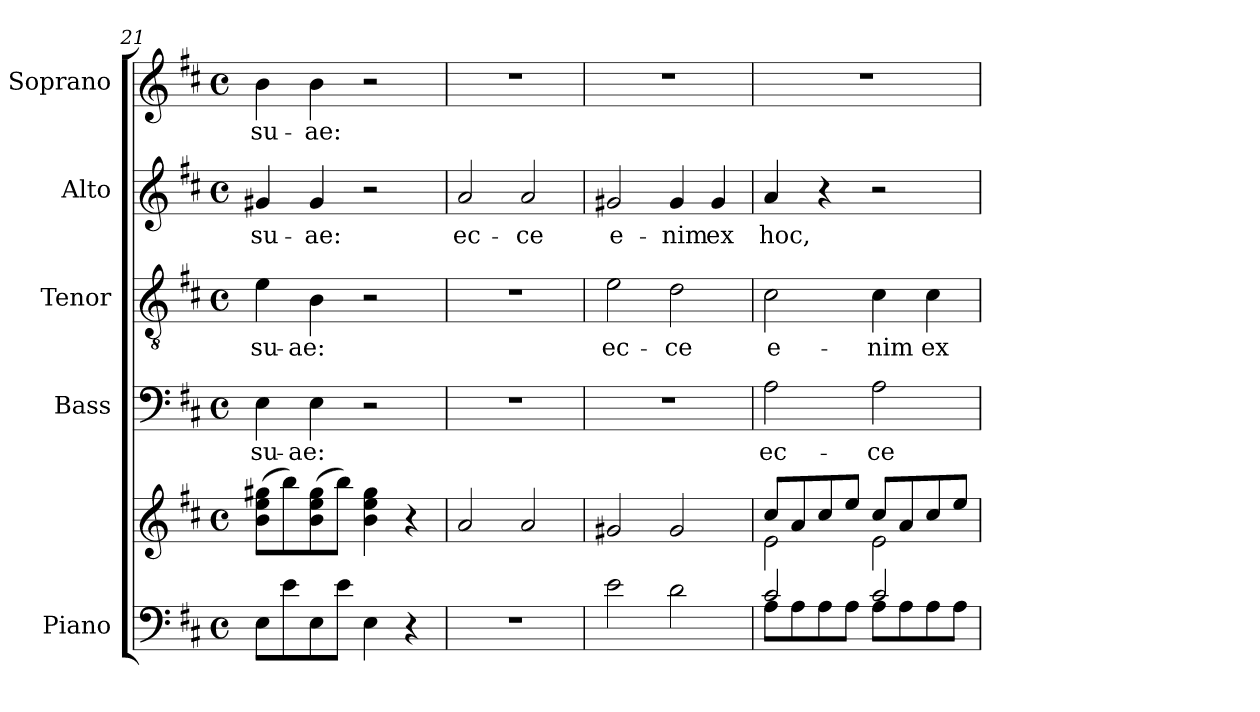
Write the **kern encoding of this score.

**kern	**kern	**kern	**text	**kern	**text	**kern	**text	**kern	**text
*part5	*part5	*part4	*part4	*part3	*part3	*part2	*part2	*part1	*part1
*staff6	*staff5	*staff4	*staff4	*staff3	*staff3	*staff2	*staff2	*staff1	*staff1
*I"Piano	*	*I"Bass	*	*I"Tenor	*	*I"Alto	*	*I"Soprano	*
*I'Pno.	*	*I'B.	*	*I'T.	*	*I'A.	*	*I'S.	*
*clefF4	*clefG2	*clefF4	*	*clefGv2	*	*clefG2	*	*clefG2	*
*	*	*	*	*ITrd7c12	*	*	*	*	*
*k[f#c#]	*k[f#c#]	*k[f#c#]	*	*k[f#c#]	*	*k[f#c#]	*	*k[f#c#]	*
*D:	*D:	*D:	*	*D:	*	*D:	*	*D:	*
*M4/4	*M4/4	*M4/4	*	*M4/4	*	*M4/4	*	*M4/4	*
*met(c)	*met(c)	*met(c)	*	*met(c)	*	*met(c)	*	*met(c)	*
=21	=21	=21	=21	=21	=21	=21	=21	=21	=21
!	!	!	!LO:LY:b:color=#000000	!	!	!	!	!	!
!	!	!	!	!	!LO:LY:b:color=#000000	!	!	!	!
!	!	!	!	!	!	!	!LO:LY:b:color=#000000	!	!
!	!	!	!	!	!	!	!	!	!LO:LY:b:color=#000000
8Ei\L	(8bi\ 8eei 8gg#XiL	4Ei\	su-	4Ei\	su-	4g#Xi/	su-	4bi\	su-
8ei\	8bbi\)	.	.	.	.	.	.	.	.
!	!	!	!LO:LY:b:color=#000000	!	!	!	!	!	!
!	!	!	!	!	!LO:LY:b:color=#000000	!	!	!	!
!	!	!	!	!	!	!	!LO:LY:b:color=#000000	!	!
!	!	!	!	!	!	!	!	!	!LO:LY:b:color=#000000
8Ei\	(8bi\ 8eei 8gg#i	4Ei\	-ae:	4BBi\	-ae:	4g#i/	-ae:	4bi\	-ae:
8ei\J	8bbi\J)	.	.	.	.	.	.	.	.
4Ei\	4bi\ 4eei 4gg#i	2r	.	2r	.	2r	.	2r	.
4r	4r	.	.	.	.	.	.	.	.
=22	=22	=22	=22	=22	=22	=22	=22	=22	=22
!	!	!	!	!	!	!	!LO:LY:b:color=#000000	!	!
1r	2ai/	1r	.	1r	.	2ai/	ec-	1r	.
!	!	!	!	!	!	!	!LO:LY:b:color=#000000	!	!
.	2ai/	.	.	.	.	2ai/	-ce	.	.
=23	=23	=23	=23	=23	=23	=23	=23	=23	=23
!	!	!	!	!	!LO:LY:b:color=#000000	!	!	!	!
!	!	!	!	!	!	!	!LO:LY:b:color=#000000	!	!
2ei\	2g#Xi/	1r	.	2Ei\	ec-	2g#Xi/	e-	1r	.
!	!	!	!	!	!LO:LY:b:color=#000000	!	!	!	!
!	!	!	!	!	!	!	!LO:LY:b:color=#000000	!	!
2di\	2g#i/	.	.	2Di\	-ce	4g#i/	-nim	.	.
!	!	!	!	!	!	!	!LO:LY:b:color=#000000	!	!
.	.	.	.	.	.	4g#i/	ex	.	.
=24	=24	=24	=24	=24	=24	=24	=24	=24	=24
*^	*^	*	*	*	*	*	*	*	*
!	!	!	!	!	!LO:LY:b:color=#000000	!	!	!	!	!	!
!	!	!	!	!	!	!	!LO:LY:b:color=#000000	!	!	!	!
!	!	!	!	!	!	!	!	!	!LO:LY:b:color=#000000	!	!
2c#i/	8Ai\L	8cc#i/L	2ei\	2Ai\	ec-	2C#i\	e-	4ai/	hoc,	1r	.
.	8Ai\	8ai/	.	.	.	.	.	.	.	.	.
.	8Ai\	8cc#i/	.	.	.	.	.	4r	.	.	.
.	8Ai\J	8eei/J	.	.	.	.	.	.	.	.	.
!	!	!	!	!	!LO:LY:b:color=#000000	!	!	!	!	!	!
!	!	!	!	!	!	!	!LO:LY:b:color=#000000	!	!	!	!
2c#i/	8Ai\L	8cc#i/L	2ei\	2Ai\	-ce	4C#i\	-nim	2r	.	.	.
.	8Ai\	8ai/	.	.	.	.	.	.	.	.	.
!	!	!	!	!	!	!	!LO:LY:b:color=#000000	!	!	!	!
.	8Ai\	8cc#i/	.	.	.	4C#i\	ex	.	.	.	.
.	8Ai\J	8eei/J	.	.	.	.	.	.	.	.	.
*v	*v	*	*	*	*	*	*	*	*	*	*
*	*v	*v	*	*	*	*	*	*	*	*
=	=	=	=	=	=	=	=	=	=
*-	*-	*-	*-	*-	*-	*-	*-	*-	*-
